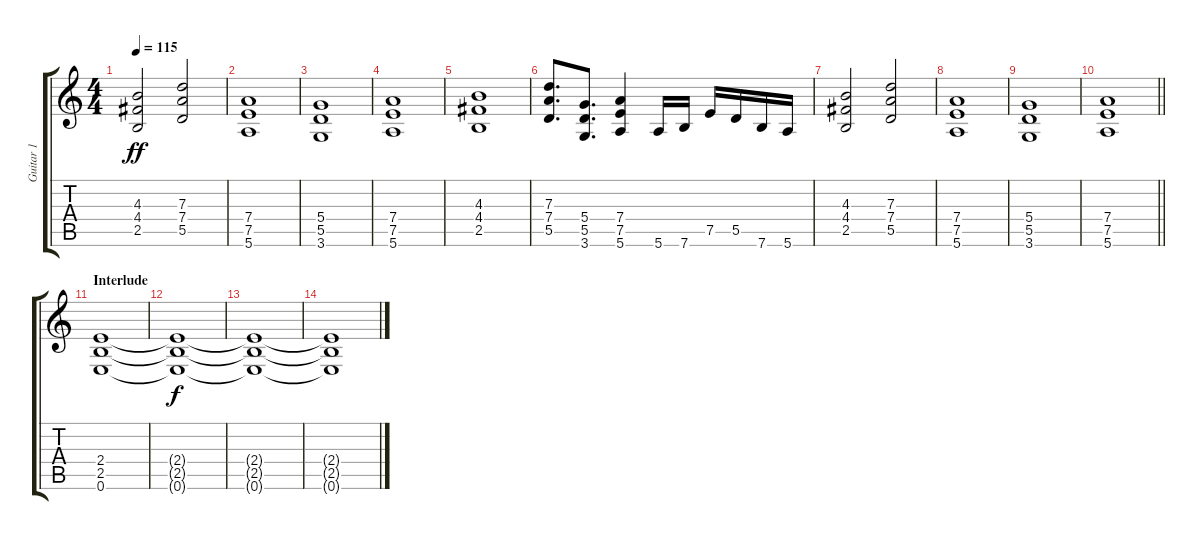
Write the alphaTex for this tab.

\track ("Guitar 1" "Guitar 1") {instrument distortionguitar}
\staff {score tabs}
\tuning (E4 B3 G3 D3 A2 E2) {hide}
\ts (4 4)
\tempo 115
\clef g2
\ks c
(4.3 4.4 2.5).2{dy ff} (7.3 7.4 5.5).2 |
(7.4 7.5 5.6).1 |
(5.4 5.5 3.6).1 |
(7.4 7.5 5.6).1 |
(4.3 4.4 2.5).1 |
(7.3 7.4 5.5).8{d} (5.4 5.5 3.6).8{d} (7.4 7.5 5.6).4 5.6.16 7.6.16 7.5.16 5.5.16 7.6.16 5.6.16 |
(4.3 4.4 2.5).2 (7.3 7.4 5.5).2 |
(7.4 7.5 5.6).1 |
(5.4 5.5 3.6).1 |
\barLineRight lightlight
(7.4 7.5 5.6).1 |
\section ("" "Interlude")
(2.4 2.5 0.6).1 |
(2.4{t} 2.5{t} 0.6{t}).1{dy f} |
(2.4{t} 2.5{t} 0.6{t}).1{volume 0} |
(2.4{t} 2.5{t} 0.6{t}).1
